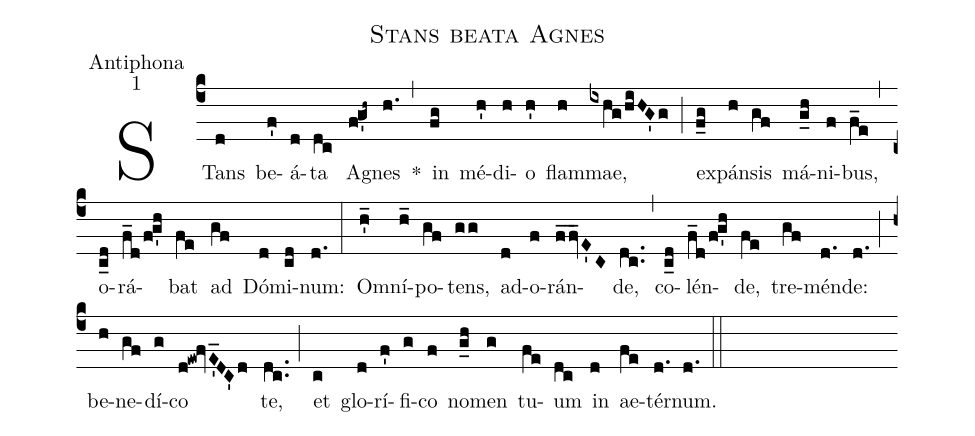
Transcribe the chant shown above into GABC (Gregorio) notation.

name:Stans beata Agnes;
office-part:Antiphona;
mode:1;
%%
(c4) STans(d) be(f')á(d)ta(dc) A(f!g'h~)gnes(h.) *(,) in(fg) mé(h')di(h)o(h') flam(h)mae,(ixhg/hiHG'g) (;) ex(f_g)pán(h)sis(gf) má(g_h)ni(f)bus,(f_e) (,) o(c_d)rá(f_d/f!g'h)bat(fe) ad(gf) Dó(d)mi(cd)num:(d.) (:) O(h'_)mní(h_)po(gf)tens,(gg) ad(d)o(f)rán(f_/fv_E'C)de,(dc..) (,) co(c_d)lén(f_d/f!g'h)de,(fe) tre(gf)mén(d.)de:(d.) (;) be(h)ne(gf)dí(g)co(d!ew!fvE'_DC'd) te,(dc..) (;) et(c) glo(d)rí(f')fi(g)co(f) no(g_h)men(g) tu(fe)um(dc) in(d) ae(fe)tér(d.)num.(d.) (::)
